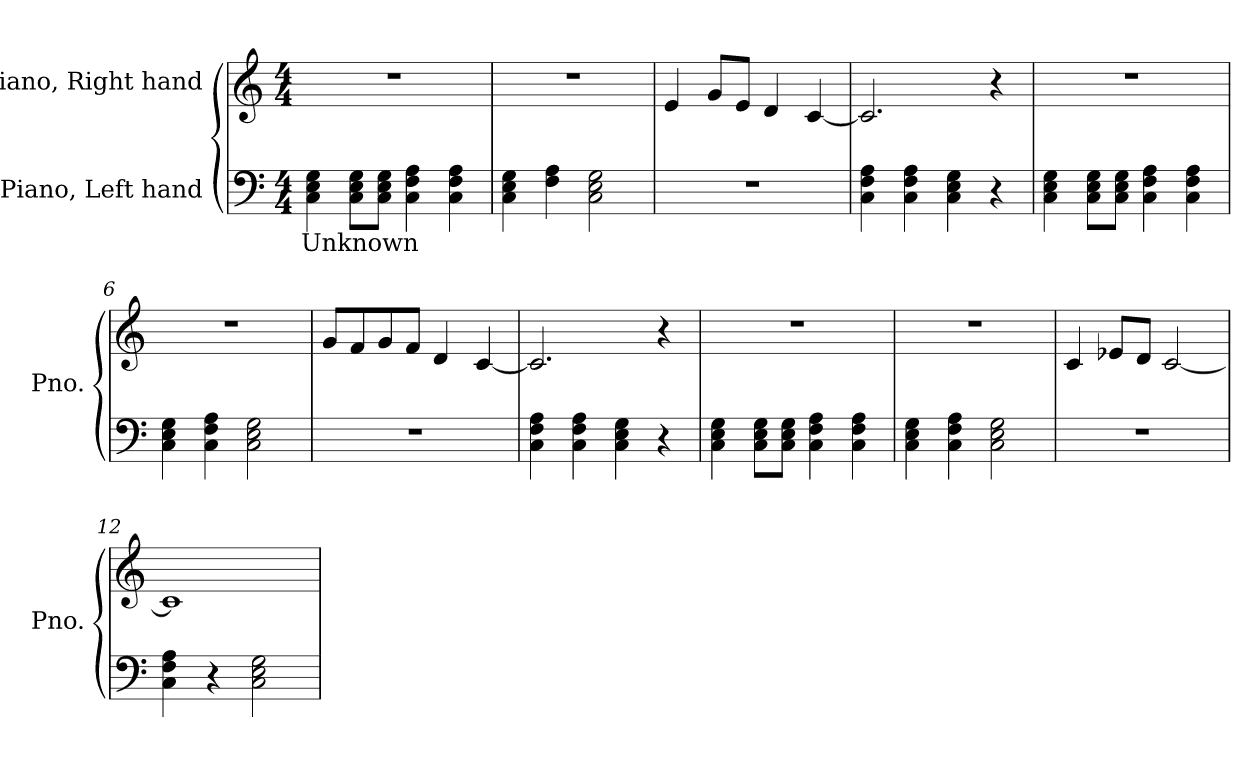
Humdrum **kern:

**kern	**text	**kern
*part2	*part2	*part1
*staff2	*staff2	*staff1
*I"Piano, Left hand	*	*I"Piano, Right hand
*I'Pno.	*	*I'Pno.
*clefF4	*	*clefG2
*k[]	*	*k[]
*M4/4	*	*M4/4
*MM120	*	*MM120
=1	=1	=1
!	!LO:LY:b	!
4C\ 4E\ 4G\	Unknown	1r
8C\ 8E\ 8G\L	.	.
8C\ 8E\ 8G\J	.	.
4C\ 4F\ 4A\	.	.
4C\ 4F\ 4A\	.	.
=2	=2	=2
4C\ 4E\ 4G\	.	1r
4F\ 4A\	.	.
2C\ 2E\ 2G\	.	.
=3	=3	=3
1r	.	4e/
.	.	8g/L
.	.	8e/J
.	.	4d/
.	.	[4c/
=4	=4	=4
4C\ 4F\ 4A\	.	2.c/]
4C\ 4F\ 4A\	.	.
4C\ 4E\ 4G\	.	.
4r	.	4r
=5	=5	=5
4C\ 4E\ 4G\	.	1r
8C\ 8E\ 8G\L	.	.
8C\ 8E\ 8G\J	.	.
4C\ 4F\ 4A\	.	.
4C\ 4F\ 4A\	.	.
=6	=6	=6
4C\ 4E\ 4G\	.	1r
4C\ 4F\ 4A\	.	.
2C\ 2E\ 2G\	.	.
!!LO:LB:g=z
=7	=7	=7
1r	.	8g/L
.	.	8f/
.	.	8g/
.	.	8f/J
.	.	4d/
.	.	[4c/
=8	=8	=8
4C\ 4F\ 4A\	.	2.c/]
4C\ 4F\ 4A\	.	.
4C\ 4E\ 4G\	.	.
4r	.	4r
=9	=9	=9
4C\ 4E\ 4G\	.	1r
8C\ 8E\ 8G\L	.	.
8C\ 8E\ 8G\J	.	.
4C\ 4F\ 4A\	.	.
4C\ 4F\ 4A\	.	.
=10	=10	=10
4C\ 4E\ 4G\	.	1r
4C\ 4F\ 4A\	.	.
2C\ 2E\ 2G\	.	.
=11	=11	=11
1r	.	4c/
.	.	8e-X/L
.	.	8d/J
.	.	[2c/
=12	=12	=12
4C\ 4F\ 4A\	.	1c]
4r	.	.
2C\ 2E\ 2G\	.	.
=	=	=
*-	*-	*-
